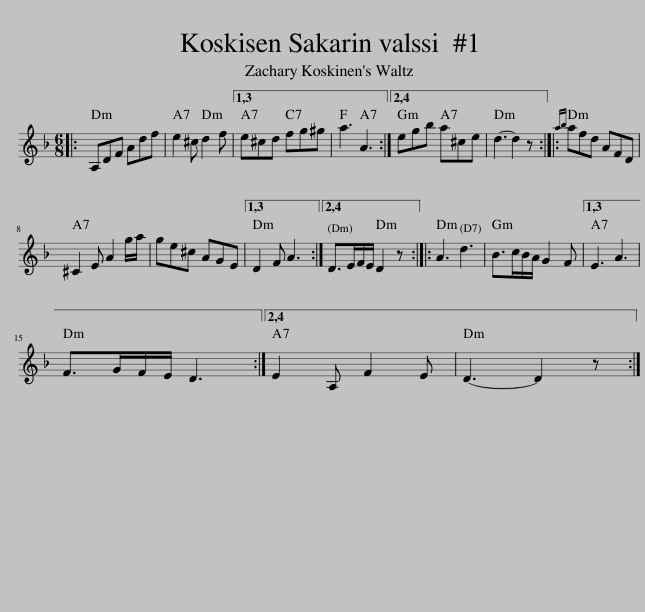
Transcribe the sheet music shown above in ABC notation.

X:1
L:1/8
M:6/8
I:linebreak $
K:Dmin
V:1 treble
V:1
|: A,DF Adf | e2 ^c d2 f |1,3 e^cd fg^g | a3 A3 :|2,4 egb a^ce | %5
 d3- d2 z ::{ab} afd AFD |$ ^C2 E A2 g/a/ | ge^c AGE |1,3 D2 F A3 :|2,4 %10
 D>EF/E/ D2 z :: A3 d3 | B>cB/A/ G2 F |1,3 E3 A3 |$ F>GF/E/ D3 :|2,4 %15
 E2 A, F2 E | D3- D2 z :| %17
